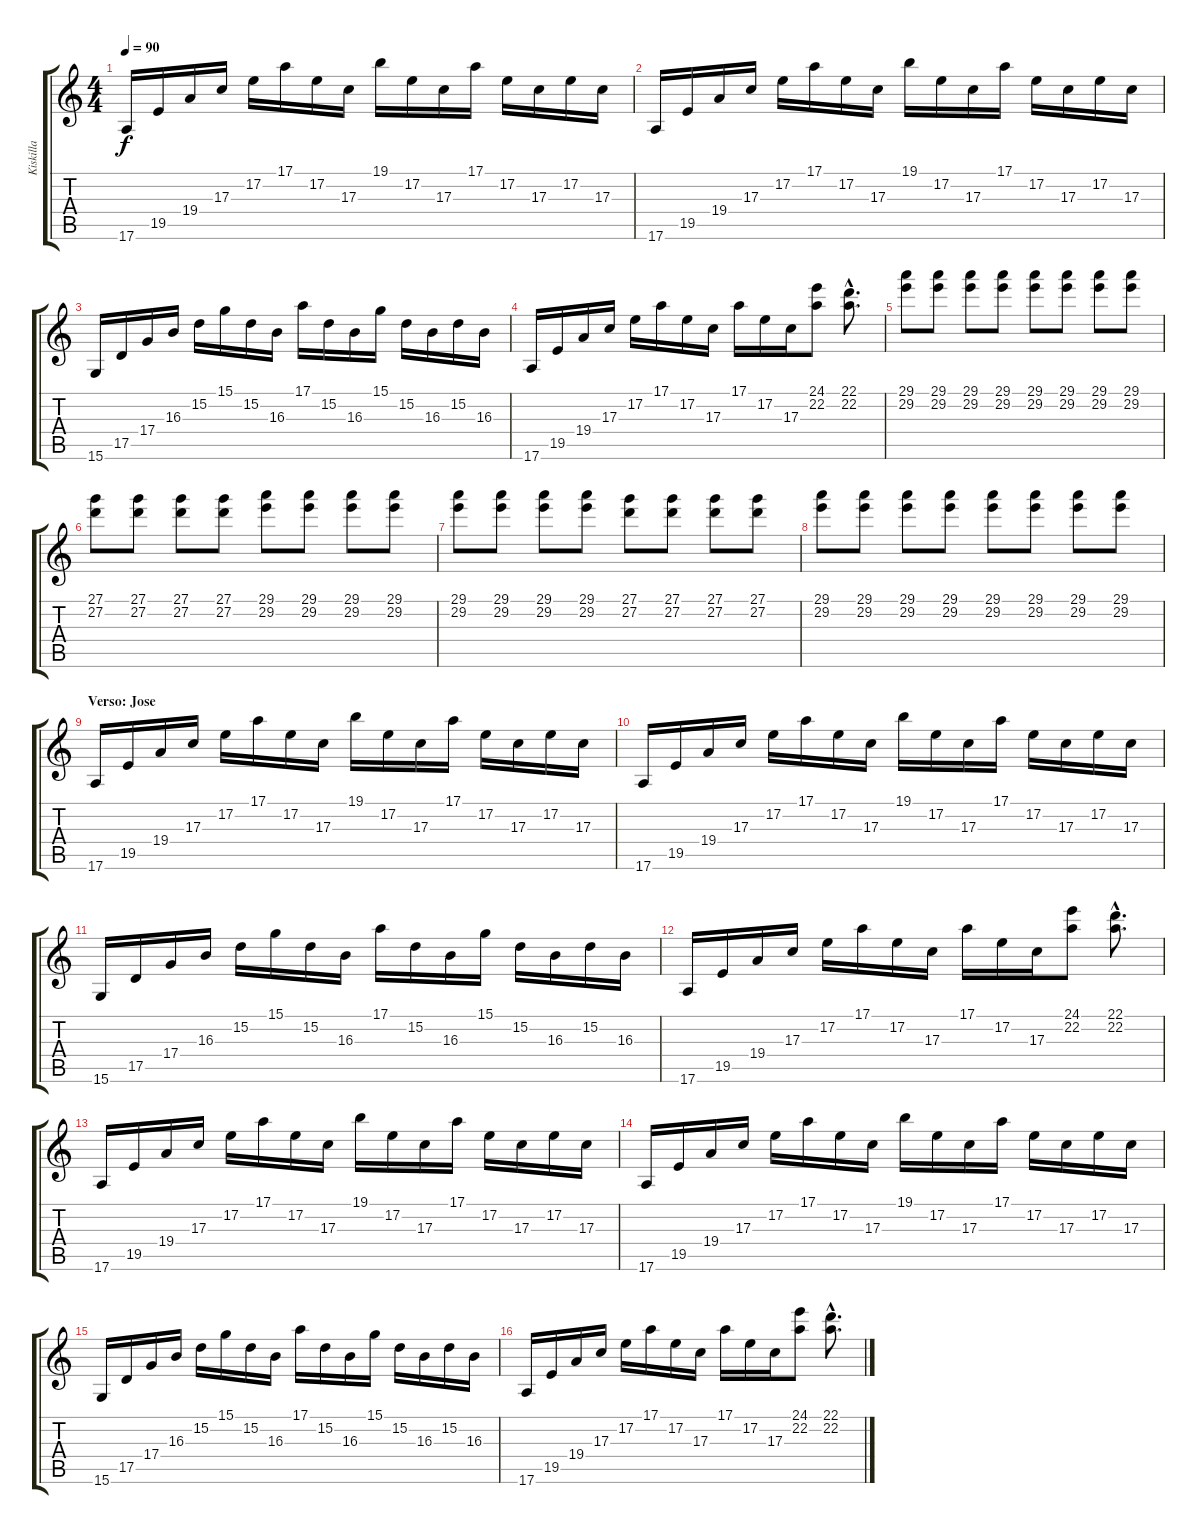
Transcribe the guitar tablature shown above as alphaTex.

\track ("Kiskilla" "Kiskilla") {instrument acousticgrandpiano}
\staff {score tabs}
\tuning (E4 B3 G3 D3 A2 E2) {hide}
\ts (4 4)
\tempo 90
\clef g2
\ks c
17.6.16{dy f} 19.5.16 19.4.16 17.3.16 17.2.16 17.1.16 17.2.16 17.3.16 19.1.16 17.2.16 17.3.16 17.1.16 17.2.16 17.3.16 17.2.16 17.3.16 |
17.6.16 19.5.16 19.4.16 17.3.16 17.2.16 17.1.16 17.2.16 17.3.16 19.1.16 17.2.16 17.3.16 17.1.16 17.2.16 17.3.16 17.2.16 17.3.16 |
15.6.16 17.5.16 17.4.16 16.3.16 15.2.16 15.1.16 15.2.16 16.3.16 17.1.16 15.2.16 16.3.16 15.1.16 15.2.16 16.3.16 15.2.16 16.3.16 |
17.6.16 19.5.16 19.4.16 17.3.16 17.2.16 17.1.16 17.2.16 17.3.16 17.1.16 17.2.16 17.3.16 (24.1 22.2).8 (22.1{hac} 22.2{hac}).8{d} |
(29.1 29.2).8 (29.1 29.2).8 (29.1 29.2).8 (29.1 29.2).8 (29.1 29.2).8 (29.1 29.2).8 (29.1 29.2).8 (29.1 29.2).8 |
(27.1 27.2).8 (27.1 27.2).8 (27.1 27.2).8 (27.1 27.2).8 (29.1 29.2).8 (29.1 29.2).8 (29.1 29.2).8 (29.1 29.2).8 |
(29.1 29.2).8 (29.1 29.2).8 (29.1 29.2).8 (29.1 29.2).8 (27.1 27.2).8 (27.1 27.2).8 (27.1 27.2).8 (27.1 27.2).8 |
(29.1 29.2).8 (29.1 29.2).8 (29.1 29.2).8 (29.1 29.2).8 (29.1 29.2).8 (29.1 29.2).8 (29.1 29.2).8 (29.1 29.2).8 |
\section ("" "Verso: Jose")
17.6.16 19.5.16 19.4.16 17.3.16 17.2.16 17.1.16 17.2.16 17.3.16 19.1.16 17.2.16 17.3.16 17.1.16 17.2.16 17.3.16 17.2.16 17.3.16 |
17.6.16 19.5.16 19.4.16 17.3.16 17.2.16 17.1.16 17.2.16 17.3.16 19.1.16 17.2.16 17.3.16 17.1.16 17.2.16 17.3.16 17.2.16 17.3.16 |
15.6.16 17.5.16 17.4.16 16.3.16 15.2.16 15.1.16 15.2.16 16.3.16 17.1.16 15.2.16 16.3.16 15.1.16 15.2.16 16.3.16 15.2.16 16.3.16 |
17.6.16 19.5.16 19.4.16 17.3.16 17.2.16 17.1.16 17.2.16 17.3.16 17.1.16 17.2.16 17.3.16 (24.1 22.2).8 (22.1{hac} 22.2{hac}).8{d} |
17.6.16 19.5.16 19.4.16 17.3.16 17.2.16 17.1.16 17.2.16 17.3.16 19.1.16 17.2.16 17.3.16 17.1.16 17.2.16 17.3.16 17.2.16 17.3.16 |
17.6.16 19.5.16 19.4.16 17.3.16 17.2.16 17.1.16 17.2.16 17.3.16 19.1.16 17.2.16 17.3.16 17.1.16 17.2.16 17.3.16 17.2.16 17.3.16 |
15.6.16 17.5.16 17.4.16 16.3.16 15.2.16 15.1.16 15.2.16 16.3.16 17.1.16 15.2.16 16.3.16 15.1.16 15.2.16 16.3.16 15.2.16 16.3.16 |
17.6.16 19.5.16 19.4.16 17.3.16 17.2.16 17.1.16 17.2.16 17.3.16 17.1.16 17.2.16 17.3.16 (24.1 22.2).8 (22.1{hac} 22.2{hac}).8{d}
